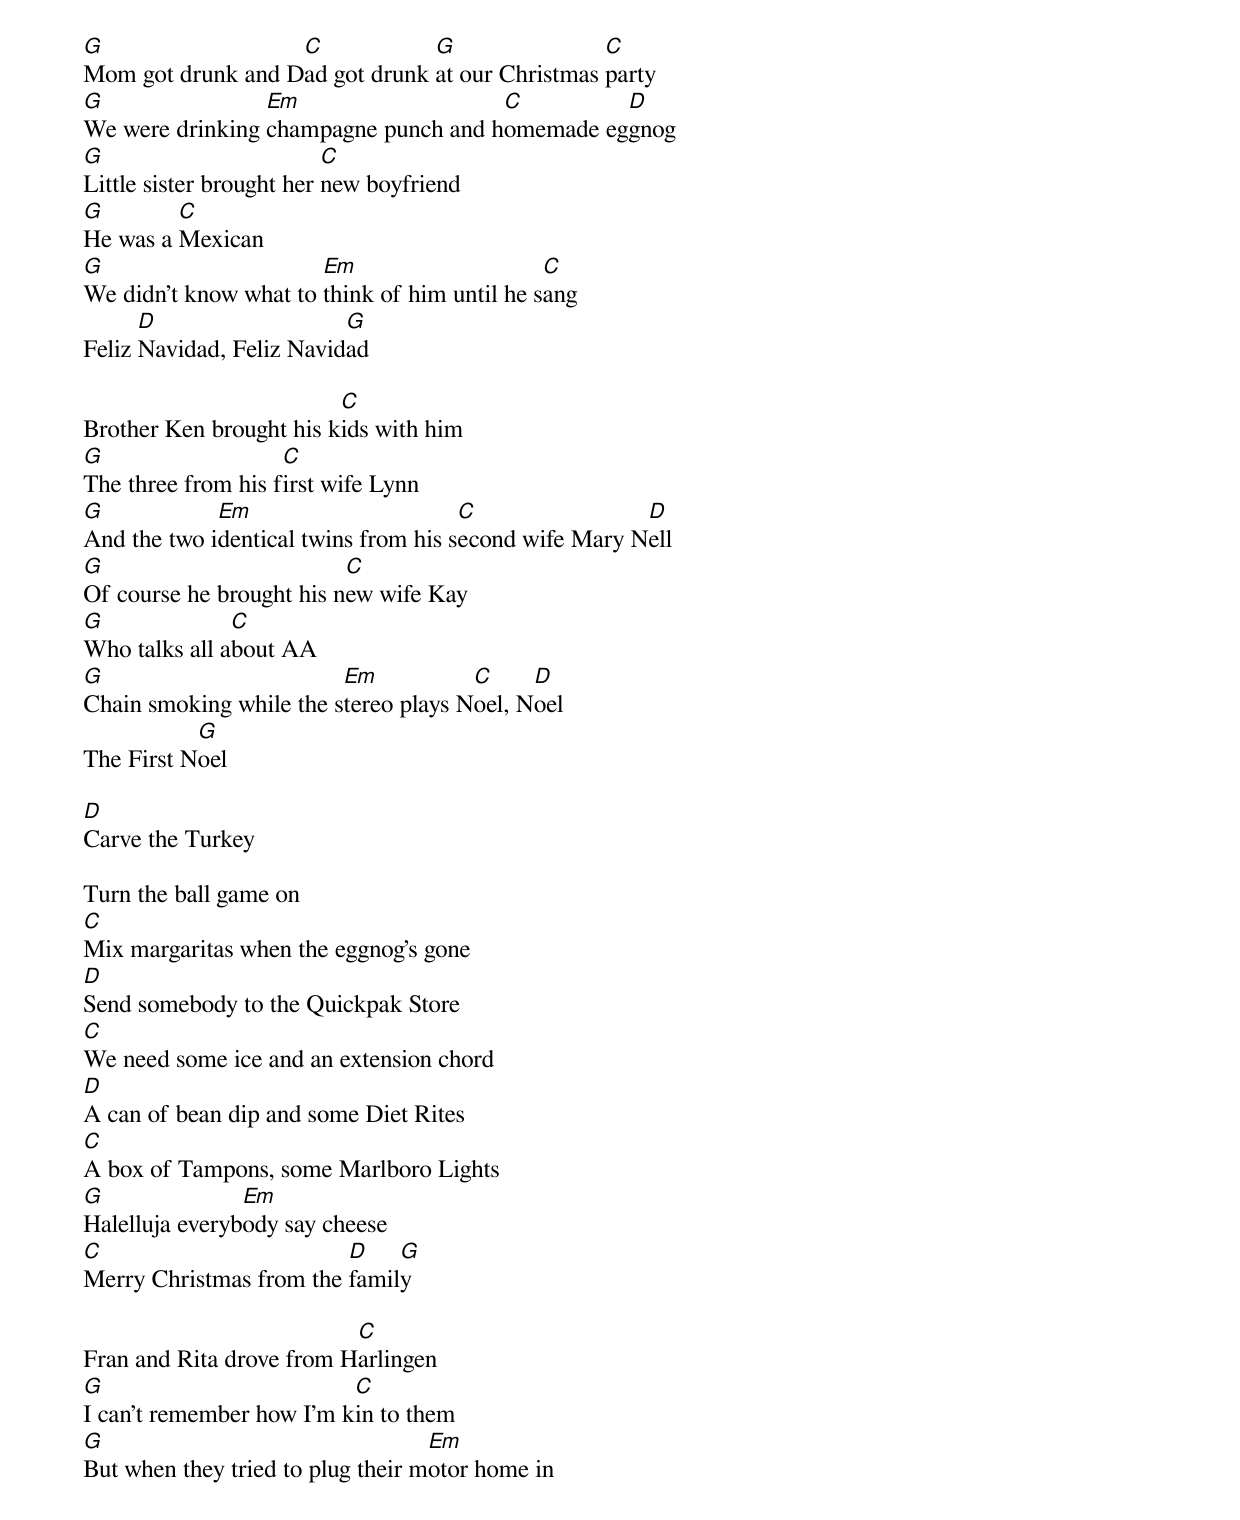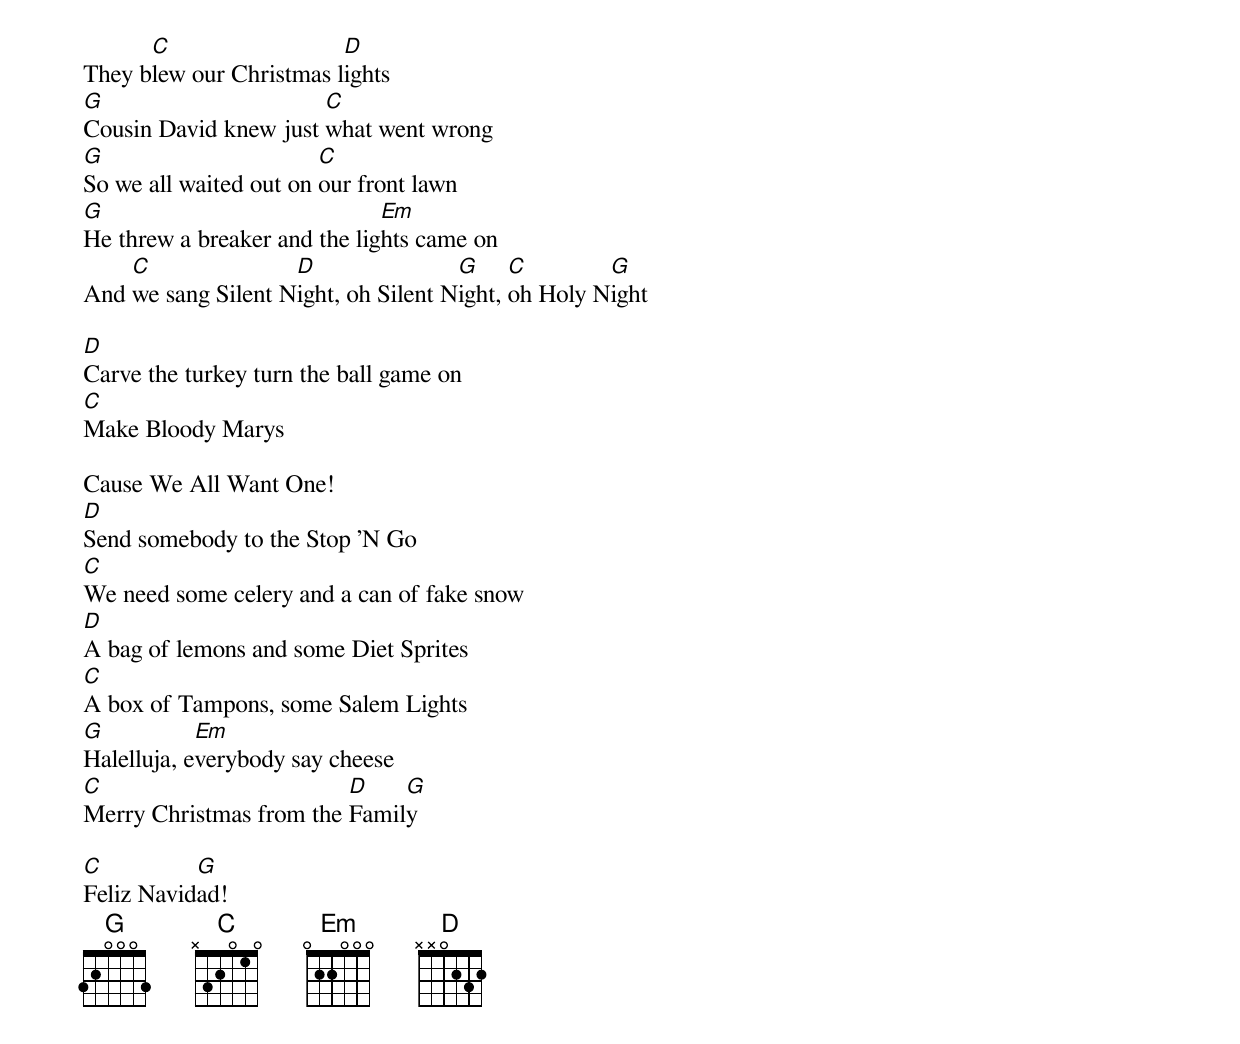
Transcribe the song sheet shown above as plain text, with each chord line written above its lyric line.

https://tabs.ultimate-guitar.com/tab/print?app_utm_campaign=Export2pdfDownload&flats=0&font_size=0&id=1012666&is_ukulele=0&simplified=0&transpose=0

G                  C            G                C
Mom got drunk and Dad got drunk at our Christmas party
G                Em                   C         D
We were drinking champagne punch and homemade eggnog
G                         C
Little sister brought her new boyfriend
G        C
He was a Mexican
G                      Em                     C
We didn't know what to think of him until he sang
      D                   G
Feliz Navidad, Feliz Navidad

                         C
Brother Ken brought his kids with him
G                   C
The three from his first wife Lynn
G            Em                       C                D
And the two identical twins from his second wife Mary Nell
G                         C
Of course he brought his new wife Kay
G              C
Who talks all about AA
G                        Em           C     D
Chain smoking while the stereo plays Noel, Noel
           G
The First Noel

D
Carve the Turkey

Turn the ball game on
C
Mix margaritas when the eggnog's gone
D
Send somebody to the Quickpak Store
C
We need some ice and an extension chord
D
A can of bean dip and some Diet Rites
C
A box of Tampons, some Marlboro Lights
G               Em
Halelluja everybody say cheese
C                        D    G
Merry Christmas from the family

                          C
Fran and Rita drove from Harlingen
G                         C
I can't remember how I'm kin to them
G                                  Em
But when they tried to plug their motor home in
      C                  D
They blew our Christmas lights
G                      C
Cousin David knew just what went wrong
G                       C
So we all waited out on our front lawn
G                             Em
He threw a breaker and the lights came on
    C               D                G     C        G
And we sang Silent Night, oh Silent Night, oh Holy Night

D
Carve the turkey turn the ball game on
C
Make Bloody Marys

Cause We All Want One!
D
Send somebody to the Stop 'N Go
C
We need some celery and a can of fake snow
D
A bag of lemons and some Diet Sprites
C
A box of Tampons, some Salem Lights
G           Em
Halelluja, everybody say cheese
C                        D    G
Merry Christmas from the Family

C          G
Feliz Navidad!
